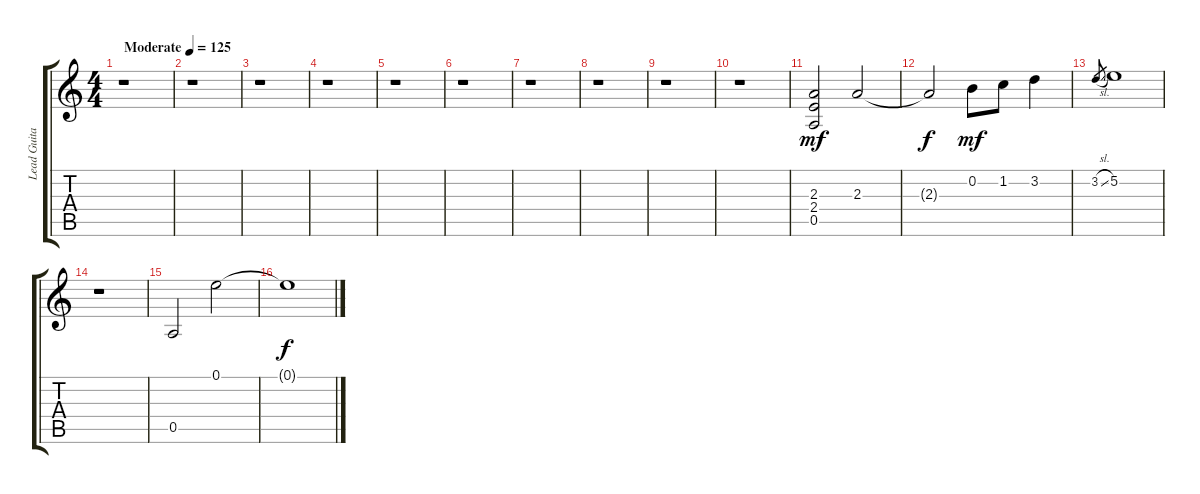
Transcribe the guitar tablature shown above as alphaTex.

\track ("Lead Guitar 2" "Lead Guita") {instrument acousticguitarnylon}
\staff {score tabs}
\tuning (E4 B3 G3 D3 A2 E2) {hide}
\ts (4 4)
\tempo (125 "Moderate")
\clef g2
\ks c
r.1{dy mf instrument acousticguitarnylon} |
r.1 |
r.1 |
r.1 |
r.1 |
r.1 |
r.1 |
r.1 |
r.1 |
r.1 |
(2.3 2.4 0.5).2 2.3.2 |
2.3{t}.2{dy f} 0.2.8{dy mf} 1.2.8 3.2.4 |
3.2{sl}.8{gr} 5.2.1 |
r.1 |
0.5.2 0.1.2 |
0.1{t}.1{dy f}
